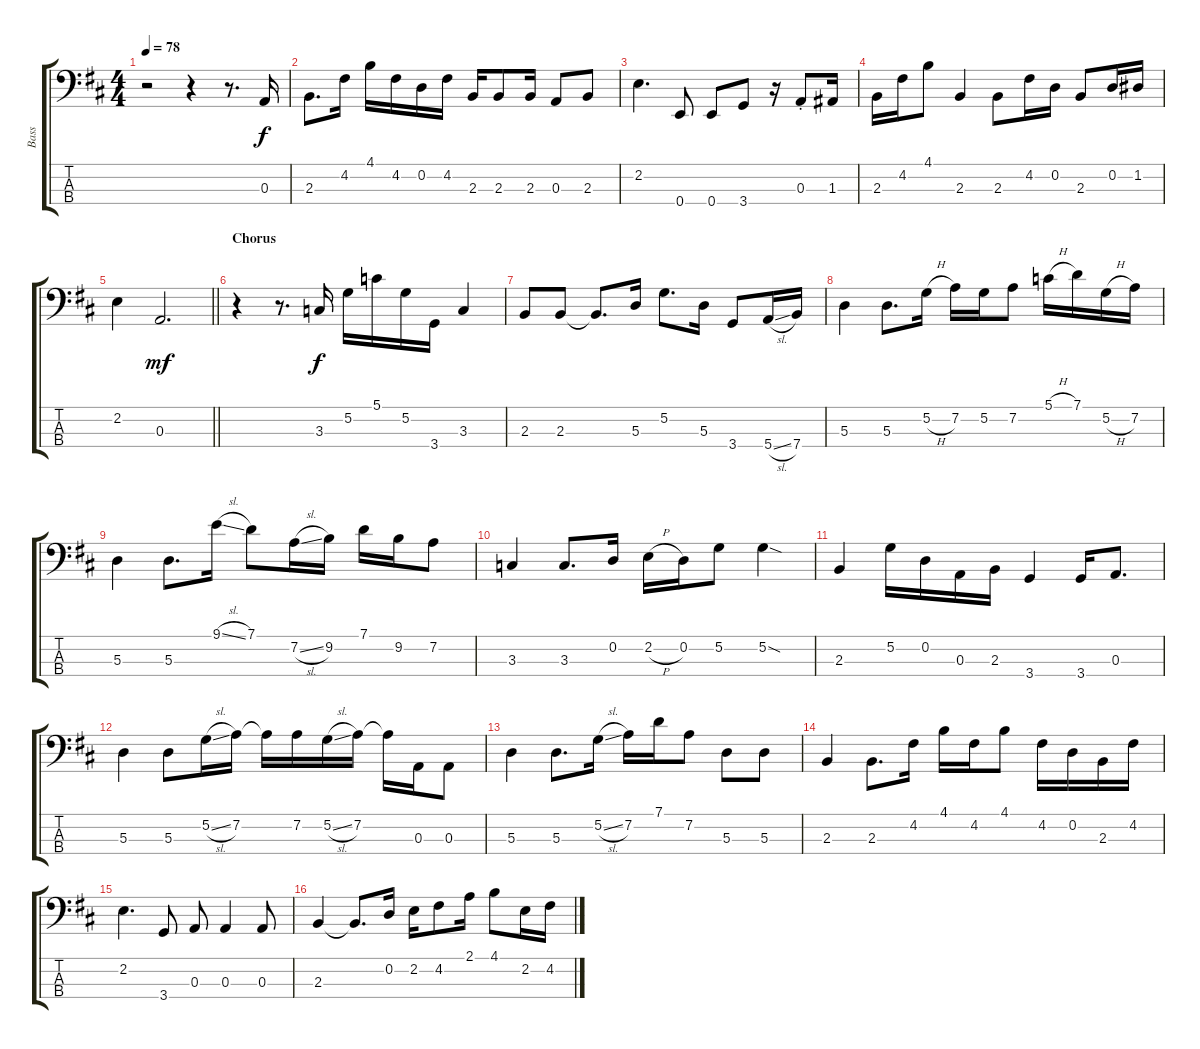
\track ("Bass" "Bass") {instrument electricbassfinger}
\staff {score tabs}
\tuning (G2 D2 A1 E1) {hide}
\ts (4 4)
\tempo 78
\clef f4
\ks d
r.2{dy f} r.4 r.8{d} 0.3.16 |
2.3.8{d} 4.2.16 4.1.16 4.2.16 0.2.16 4.2.16 2.3.16 2.3.8 2.3.16 0.3.8 2.3.8 |
2.2.4{d} 0.4.8 0.4.8 3.4.8 r.16 0.3{st}.8 1.3.16 |
2.3.16 4.2.16 4.1.8 2.3.4 2.3.8 4.2.16 0.2.16 2.3.8 0.2.16 1.2.16 |
\barLineRight lightlight
2.2.4 0.3.2{d dy mf} |
\section ("" "Chorus")
r.4 r.8{d} 3.3.16{dy f} 5.2.16 5.1.16 5.2.16 3.4.16 3.3.4 |
2.3.8 2.3.8 2.3{t}.8{d} 5.3.16 5.2.8{d} 5.3.16 3.4.8 5.4{sl}.16 7.4.16 |
5.3.4 5.3.8{d} 5.2{h}.16 7.2.16 5.2.16 7.2.8 5.1{h}.16 7.1.16 5.2{h}.16 7.2.16 |
5.3.4 5.3.8{d} 9.1{sl}.16 7.1.8 7.2{sl}.16 9.2.16 7.1.16 9.2.16 7.2.8 |
3.3.4 3.3.8{d} 0.2.16 2.2{h}.16 0.2.16 5.2.8 5.2{sod}.4 |
2.3.4 5.2.16 0.2.16 0.3.16 2.3.16 3.4.4 3.4.16 0.3.8{d} |
5.3.4 5.3.8 5.2{sl}.16 7.2.16 7.2{t}.16 7.2.16 5.2{sl}.16 7.2.16 7.2{t}.16 0.3.16 0.3.8 |
5.3.4 5.3.8{d} 5.2{sl}.16 7.2.16 7.1.16 7.2.8 5.3.8 5.3.8 |
2.3.4 2.3.8{d} 4.2.16 4.1.16 4.2.16 4.1.8 4.2.16 0.2.16 2.3.16 4.2.16 |
2.2.4{d} 3.4.8 0.3.8 0.3.4 0.3.8 |
2.3.4 2.3{t}.8{d} 0.2.16 2.2.16 4.2.8 2.1.16 4.1.8 2.2.16 4.2.16
